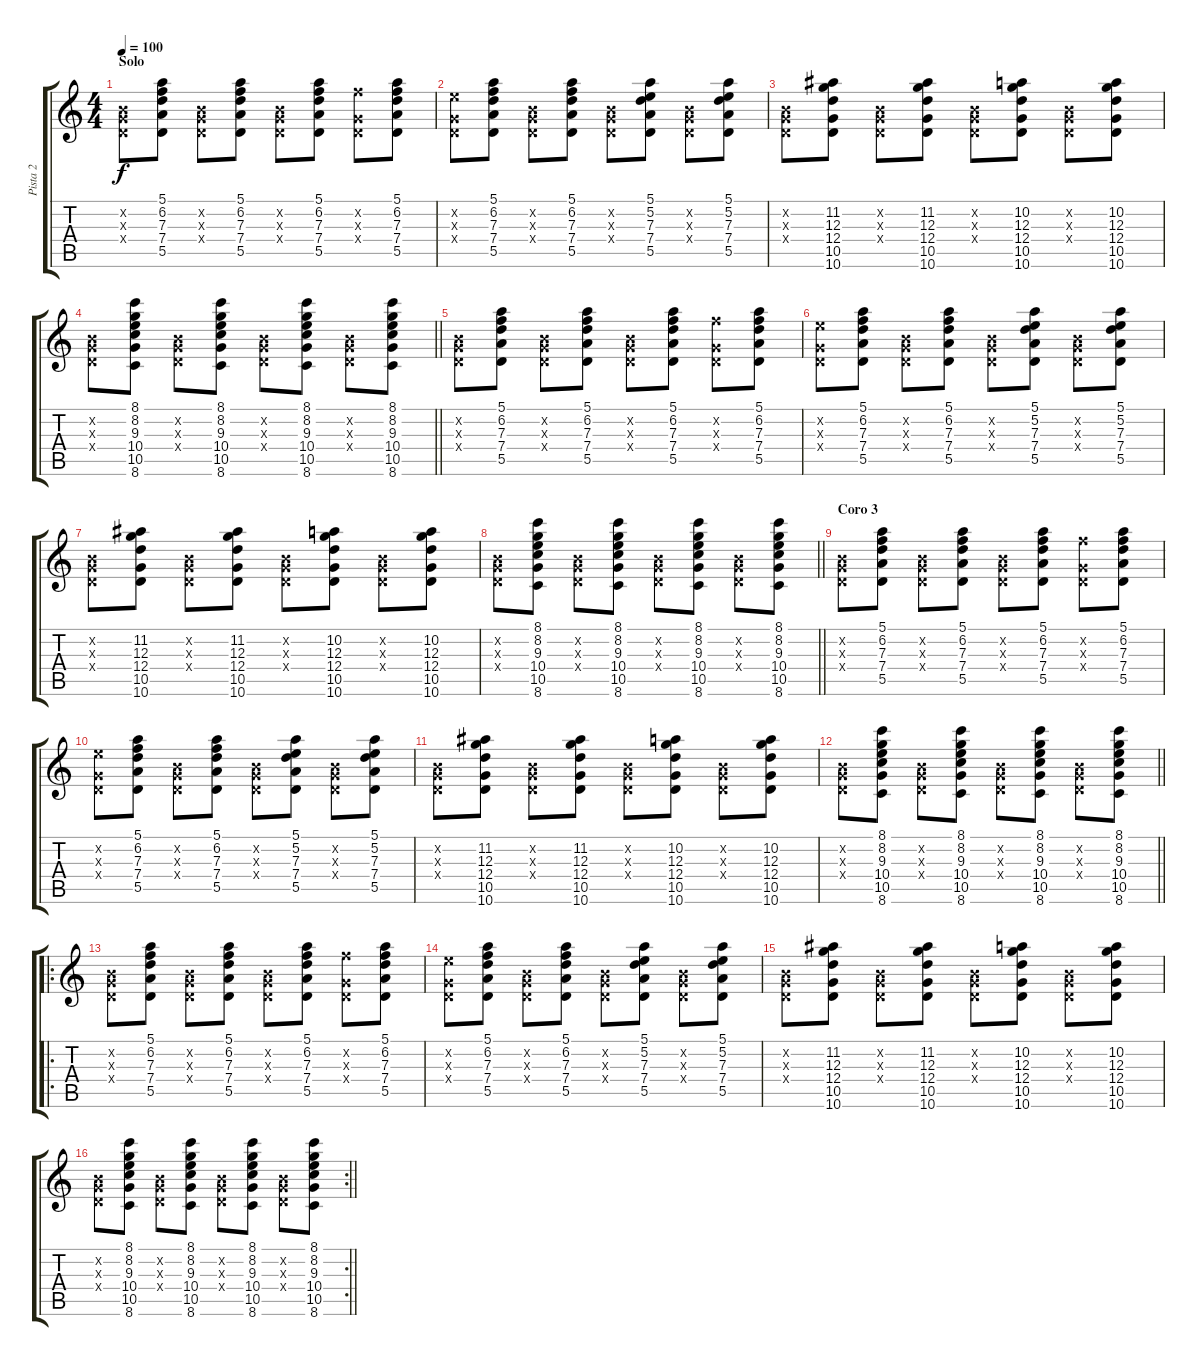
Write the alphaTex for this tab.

\track ("Pista 2" "Pista 2") {instrument distortionguitar}
\staff {score tabs}
\tuning (E4 B3 G3 D3 A2 E2) {hide}
\ts (4 4)
\section ("" "Solo")
\tempo 100
\clef g2
\ks c
(0.2{x} 0.3{x} 0.4{x}).8{dy f volume 10} (5.1 6.2 7.3 7.4 5.5).8 (0.2{x} 0.3{x} 0.4{x}).8 (5.1 6.2 7.3 7.4 5.5).8 (0.2{x} 0.3{x} 0.4{x}).8 (5.1 6.2 7.3 7.4 5.5).8 (6.2{x} 0.3{x} 0.4{x}).8 (5.1 6.2 7.3 7.4 5.5).8 |
(5.2{x} 0.3{x} 0.4{x}).8 (5.1 6.2 7.3 7.4 5.5).8 (0.2{x} 0.3{x} 0.4{x}).8 (5.1 6.2 7.3 7.4 5.5).8 (0.2{x} 0.3{x} 0.4{x}).8 (5.1 5.2 7.3 7.4 5.5).8 (0.2{x} 0.3{x} 0.4{x}).8 (5.1 5.2 7.3 7.4 5.5).8 |
(0.2{x} 0.3{x} 0.4{x}).8 (11.2 12.3 12.4 10.5 10.6).8 (0.2{x} 0.3{x} 0.4{x}).8 (11.2 12.3 12.4 10.5 10.6).8 (0.2{x} 0.3{x} 0.4{x}).8 (10.2 12.3 12.4 10.5 10.6).8 (0.2{x} 0.3{x} 0.4{x}).8 (10.2 12.3 12.4 10.5 10.6).8 |
\barLineRight lightlight
(0.2{x} 0.3{x} 0.4{x}).8 (8.1 8.2 9.3 10.4 10.5 8.6).8 (0.2{x} 0.3{x} 0.4{x}).8 (8.1 8.2 9.3 10.4 10.5 8.6).8 (0.2{x} 0.3{x} 0.4{x}).8 (8.1 8.2 9.3 10.4 10.5 8.6).8 (0.2{x} 0.3{x} 0.4{x}).8 (8.1 8.2 9.3 10.4 10.5 8.6).8 |
(0.2{x} 0.3{x} 0.4{x}).8 (5.1 6.2 7.3 7.4 5.5).8 (0.2{x} 0.3{x} 0.4{x}).8 (5.1 6.2 7.3 7.4 5.5).8 (0.2{x} 0.3{x} 0.4{x}).8 (5.1 6.2 7.3 7.4 5.5).8 (6.2{x} 0.3{x} 0.4{x}).8 (5.1 6.2 7.3 7.4 5.5).8 |
(5.2{x} 0.3{x} 0.4{x}).8 (5.1 6.2 7.3 7.4 5.5).8 (0.2{x} 0.3{x} 0.4{x}).8 (5.1 6.2 7.3 7.4 5.5).8 (0.2{x} 0.3{x} 0.4{x}).8 (5.1 5.2 7.3 7.4 5.5).8 (0.2{x} 0.3{x} 0.4{x}).8 (5.1 5.2 7.3 7.4 5.5).8 |
(0.2{x} 0.3{x} 0.4{x}).8 (11.2 12.3 12.4 10.5 10.6).8 (0.2{x} 0.3{x} 0.4{x}).8 (11.2 12.3 12.4 10.5 10.6).8 (0.2{x} 0.3{x} 0.4{x}).8 (10.2 12.3 12.4 10.5 10.6).8 (0.2{x} 0.3{x} 0.4{x}).8 (10.2 12.3 12.4 10.5 10.6).8 |
\barLineRight lightlight
(0.2{x} 0.3{x} 0.4{x}).8 (8.1 8.2 9.3 10.4 10.5 8.6).8 (0.2{x} 0.3{x} 0.4{x}).8 (8.1 8.2 9.3 10.4 10.5 8.6).8 (0.2{x} 0.3{x} 0.4{x}).8 (8.1 8.2 9.3 10.4 10.5 8.6).8 (0.2{x} 0.3{x} 0.4{x}).8 (8.1 8.2 9.3 10.4 10.5 8.6).8 |
\section ("" "Coro 3")
(0.2{x} 0.3{x} 0.4{x}).8 (5.1 6.2 7.3 7.4 5.5).8 (0.2{x} 0.3{x} 0.4{x}).8 (5.1 6.2 7.3 7.4 5.5).8 (0.2{x} 0.3{x} 0.4{x}).8 (5.1 6.2 7.3 7.4 5.5).8 (6.2{x} 0.3{x} 0.4{x}).8 (5.1 6.2 7.3 7.4 5.5).8 |
(5.2{x} 0.3{x} 0.4{x}).8 (5.1 6.2 7.3 7.4 5.5).8 (0.2{x} 0.3{x} 0.4{x}).8 (5.1 6.2 7.3 7.4 5.5).8 (0.2{x} 0.3{x} 0.4{x}).8 (5.1 5.2 7.3 7.4 5.5).8 (0.2{x} 0.3{x} 0.4{x}).8 (5.1 5.2 7.3 7.4 5.5).8 |
(0.2{x} 0.3{x} 0.4{x}).8 (11.2 12.3 12.4 10.5 10.6).8 (0.2{x} 0.3{x} 0.4{x}).8 (11.2 12.3 12.4 10.5 10.6).8 (0.2{x} 0.3{x} 0.4{x}).8 (10.2 12.3 12.4 10.5 10.6).8 (0.2{x} 0.3{x} 0.4{x}).8 (10.2 12.3 12.4 10.5 10.6).8 |
\barLineRight lightlight
(0.2{x} 0.3{x} 0.4{x}).8 (8.1 8.2 9.3 10.4 10.5 8.6).8 (0.2{x} 0.3{x} 0.4{x}).8 (8.1 8.2 9.3 10.4 10.5 8.6).8 (0.2{x} 0.3{x} 0.4{x}).8 (8.1 8.2 9.3 10.4 10.5 8.6).8 (0.2{x} 0.3{x} 0.4{x}).8 (8.1 8.2 9.3 10.4 10.5 8.6).8 |
\ro
(0.2{x} 0.3{x} 0.4{x}).8 (5.1 6.2 7.3 7.4 5.5).8 (0.2{x} 0.3{x} 0.4{x}).8 (5.1 6.2 7.3 7.4 5.5).8 (0.2{x} 0.3{x} 0.4{x}).8 (5.1 6.2 7.3 7.4 5.5).8 (6.2{x} 0.3{x} 0.4{x}).8 (5.1 6.2 7.3 7.4 5.5).8 |
(5.2{x} 0.3{x} 0.4{x}).8 (5.1 6.2 7.3 7.4 5.5).8 (0.2{x} 0.3{x} 0.4{x}).8 (5.1 6.2 7.3 7.4 5.5).8 (0.2{x} 0.3{x} 0.4{x}).8 (5.1 5.2 7.3 7.4 5.5).8 (0.2{x} 0.3{x} 0.4{x}).8 (5.1 5.2 7.3 7.4 5.5).8 |
(0.2{x} 0.3{x} 0.4{x}).8 (11.2 12.3 12.4 10.5 10.6).8 (0.2{x} 0.3{x} 0.4{x}).8 (11.2 12.3 12.4 10.5 10.6).8 (0.2{x} 0.3{x} 0.4{x}).8 (10.2 12.3 12.4 10.5 10.6).8 (0.2{x} 0.3{x} 0.4{x}).8 (10.2 12.3 12.4 10.5 10.6).8 |
\rc 2
\barLineRight lightlight
(0.2{x} 0.3{x} 0.4{x}).8 (8.1 8.2 9.3 10.4 10.5 8.6).8 (0.2{x} 0.3{x} 0.4{x}).8 (8.1 8.2 9.3 10.4 10.5 8.6).8 (0.2{x} 0.3{x} 0.4{x}).8 (8.1 8.2 9.3 10.4 10.5 8.6).8 (0.2{x} 0.3{x} 0.4{x}).8 (8.1 8.2 9.3 10.4 10.5 8.6).8
